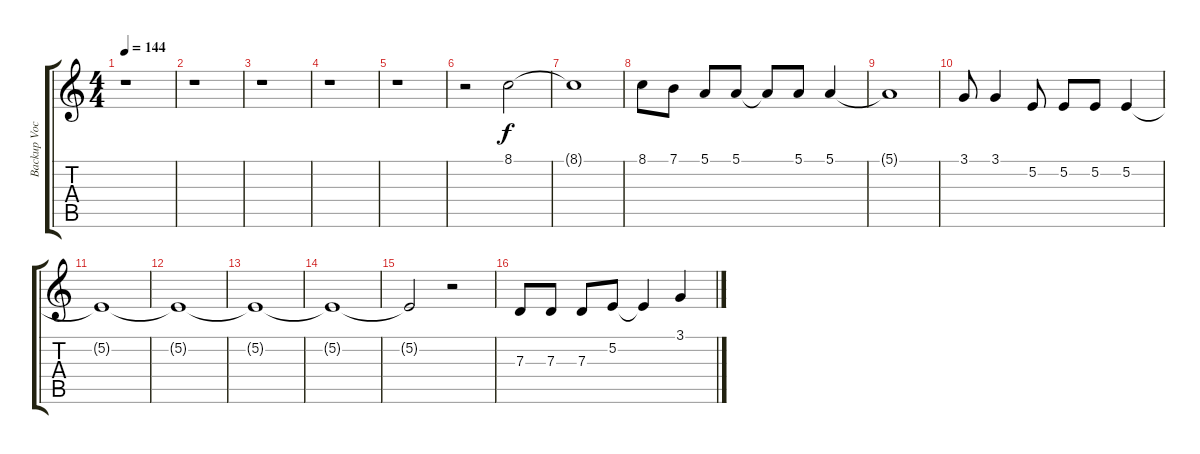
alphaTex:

\track ("Backup Vocals" "Backup Voc") {instrument flute}
\staff {score tabs}
\tuning (E4 B3 G3 D3 A2 E2) {hide}
\ts (4 4)
\tempo 144
\clef g2
\ks c
r.1{dy f} |
r.1 |
r.1 |
r.1 |
r.1 |
r.2 8.1.2 |
8.1{t}.1 |
8.1.8 7.1.8 5.1.8 5.1.8 5.1{t}.8 5.1.8 5.1.4 |
5.1{t}.1 |
3.1.8 3.1.4 5.2.8 5.2.8 5.2.8 5.2.4 |
5.2{t}.1 |
5.2{t}.1 |
5.2{t}.1 |
5.2{t}.1 |
5.2{t}.2 r.2 |
7.3.8 7.3.8 7.3.8 5.2.8 5.2{t}.4 3.1.4
